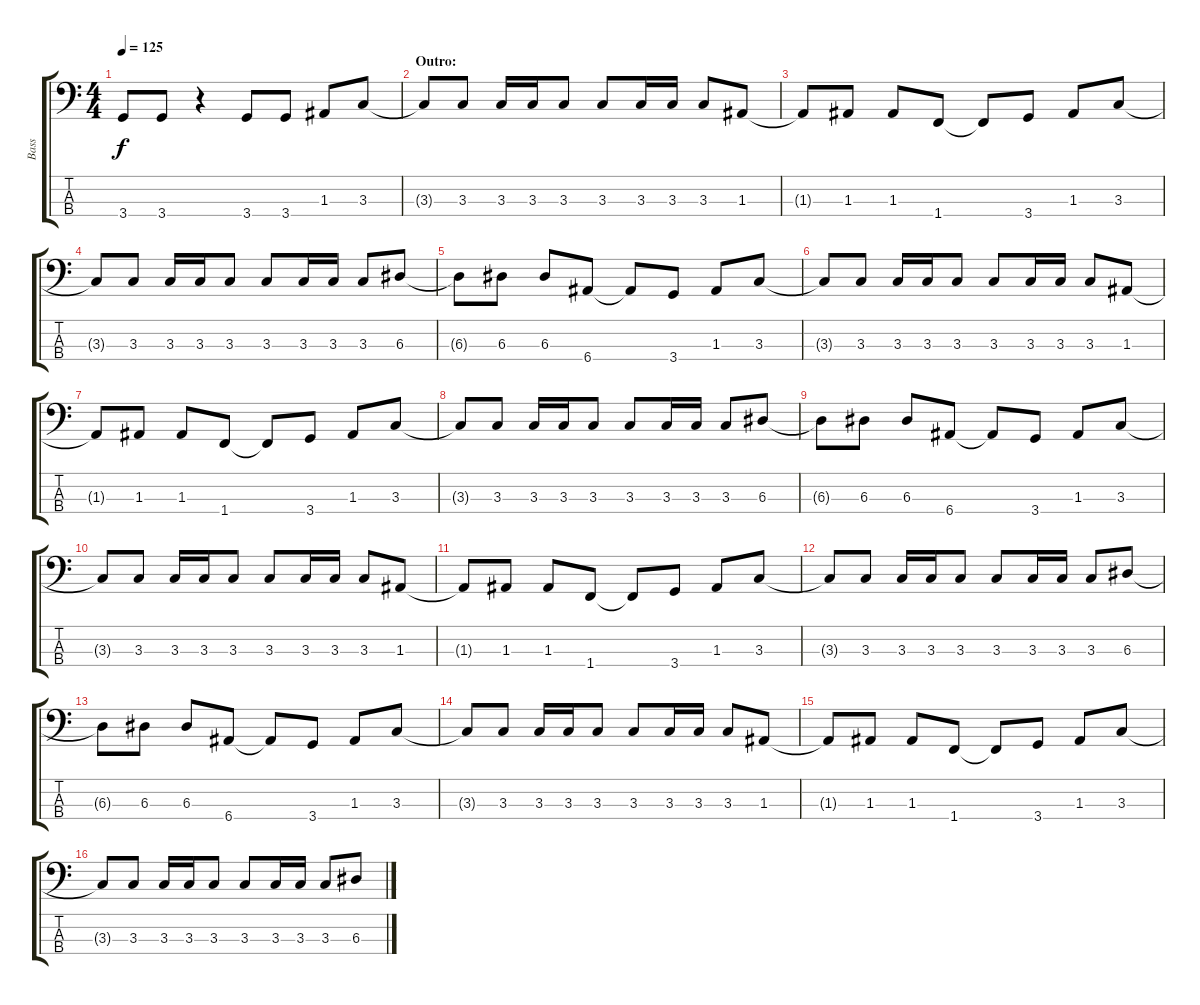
\track ("Bass" "Bass") {instrument electricbasspick}
\staff {score tabs}
\tuning (G2 D2 A1 E1) {hide}
\ts (4 4)
\tempo 125
\clef f4
\ks c
3.4.8{dy f} 3.4.8 r.4 3.4.8 3.4.8 1.3.8 3.3.8 |
\section ("" "Outro:")
3.3{t}.8 3.3.8 3.3.16 3.3.16 3.3.8 3.3.8 3.3.16 3.3.16 3.3.8 1.3.8 |
1.3{t}.8 1.3.8 1.3.8 1.4.8 1.4{t}.8 3.4.8 1.3.8 3.3.8 |
3.3{t}.8 3.3.8 3.3.16 3.3.16 3.3.8 3.3.8 3.3.16 3.3.16 3.3.8 6.3.8 |
6.3{t}.8 6.3.8 6.3.8 6.4.8 6.4{t}.8 3.4.8 1.3.8 3.3.8 |
3.3{t}.8 3.3.8 3.3.16 3.3.16 3.3.8 3.3.8 3.3.16 3.3.16 3.3.8 1.3.8 |
1.3{t}.8 1.3.8 1.3.8 1.4.8 1.4{t}.8 3.4.8 1.3.8 3.3.8 |
3.3{t}.8 3.3.8 3.3.16 3.3.16 3.3.8 3.3.8 3.3.16 3.3.16 3.3.8 6.3.8 |
6.3{t}.8 6.3.8 6.3.8 6.4.8 6.4{t}.8 3.4.8 1.3.8 3.3.8 |
3.3{t}.8 3.3.8 3.3.16 3.3.16 3.3.8 3.3.8 3.3.16 3.3.16 3.3.8 1.3.8 |
1.3{t}.8 1.3.8 1.3.8 1.4.8 1.4{t}.8 3.4.8 1.3.8 3.3.8 |
3.3{t}.8 3.3.8 3.3.16 3.3.16 3.3.8 3.3.8 3.3.16 3.3.16 3.3.8 6.3.8 |
6.3{t}.8 6.3.8 6.3.8 6.4.8 6.4{t}.8 3.4.8 1.3.8 3.3.8 |
3.3{t}.8 3.3.8 3.3.16 3.3.16 3.3.8 3.3.8 3.3.16 3.3.16 3.3.8 1.3.8 |
1.3{t}.8 1.3.8 1.3.8 1.4.8 1.4{t}.8 3.4.8 1.3.8 3.3.8 |
3.3{t}.8 3.3.8 3.3.16 3.3.16 3.3.8 3.3.8 3.3.16 3.3.16 3.3.8 6.3.8
